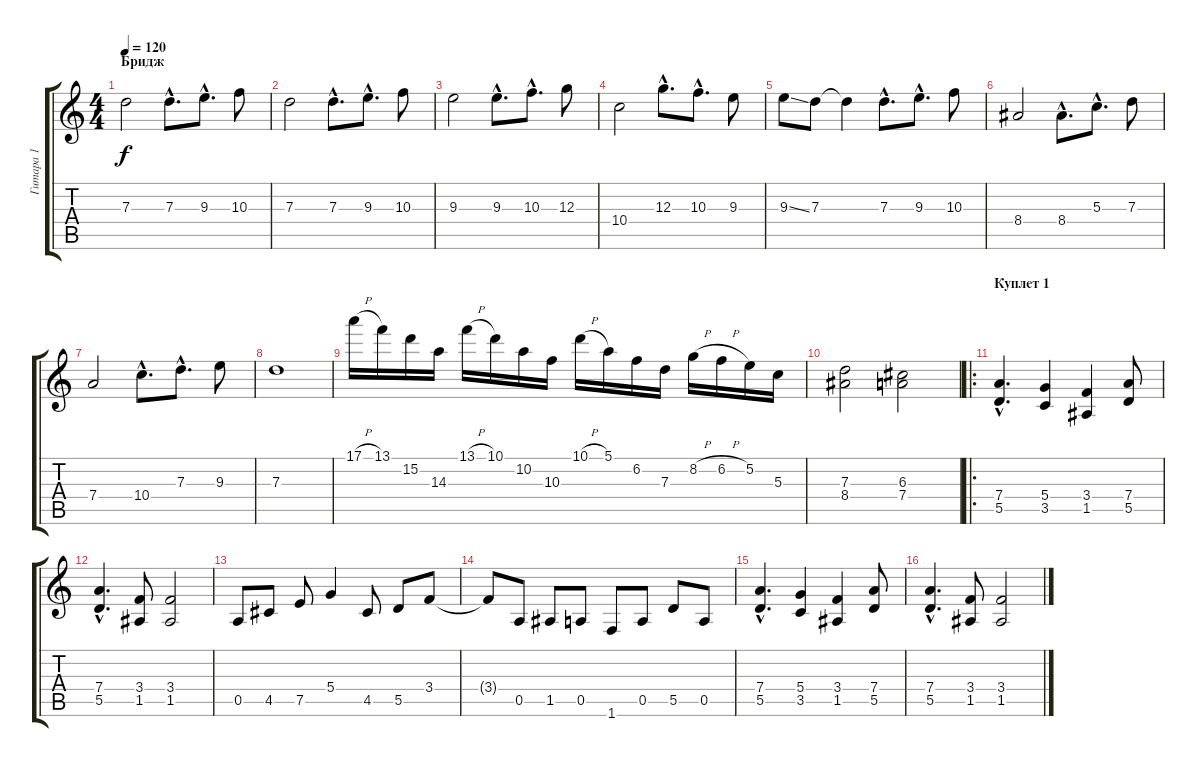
\track ("Гитара 1" "Гитара 1") {instrument distortionguitar}
\staff {score tabs}
\tuning (E4 B3 G3 D3 A2 E2) {hide}
\ts (4 4)
\section ("" "Бридж")
\tempo 120
\clef g2
\ks c
7.3.2{dy f} 7.3{hac}.8{d} 9.3{hac}.8{d} 10.3.8 |
7.3.2 7.3{hac}.8{d} 9.3{hac}.8{d} 10.3.8 |
9.3.2 9.3{hac}.8{d} 10.3{hac}.8{d} 12.3.8 |
10.4.2 12.3{hac}.8{d} 10.3{hac}.8{d} 9.3.8 |
9.3{ss}.8 7.3.8 7.3{t}.4 7.3{hac}.8{d} 9.3{hac}.8{d} 10.3.8 |
8.4.2 8.4{hac}.8{d} 5.3{hac}.8{d} 7.3.8 |
7.4.2 10.4{hac}.8{d} 7.3{hac}.8{d} 9.3.8 |
7.3.1 |
17.1{h}.16 13.1.16 15.2.16 14.3.16 13.1{h}.16 10.1.16 10.2.16 10.3.16 10.1{h}.16 5.1.16 6.2.16 7.3.16 8.2{h}.16 6.2{h}.16 5.2.16 5.3.16 |
(7.3 8.4).2 (6.3 7.4).2 |
\ro
\section ("" "Куплет 1")
(7.4{hac} 5.5{hac}).4{d} (5.4 3.5).4 (3.4 1.5).4 (7.4 5.5).8 |
(7.4{hac} 5.5{hac}).4{d} (3.4 1.5).8 (3.4 1.5).2 |
0.5.8 4.5.8 7.5.8 5.4.4 4.5.8 5.5.8 3.4.8 |
3.4{t}.8 0.5.8 1.5.8 0.5.8 1.6.8 0.5.8 5.5.8 0.5.8 |
(7.4{hac} 5.5{hac}).4{d} (5.4 3.5).4 (3.4 1.5).4 (7.4 5.5).8 |
(7.4{hac} 5.5{hac}).4{d} (3.4 1.5).8 (3.4 1.5).2
